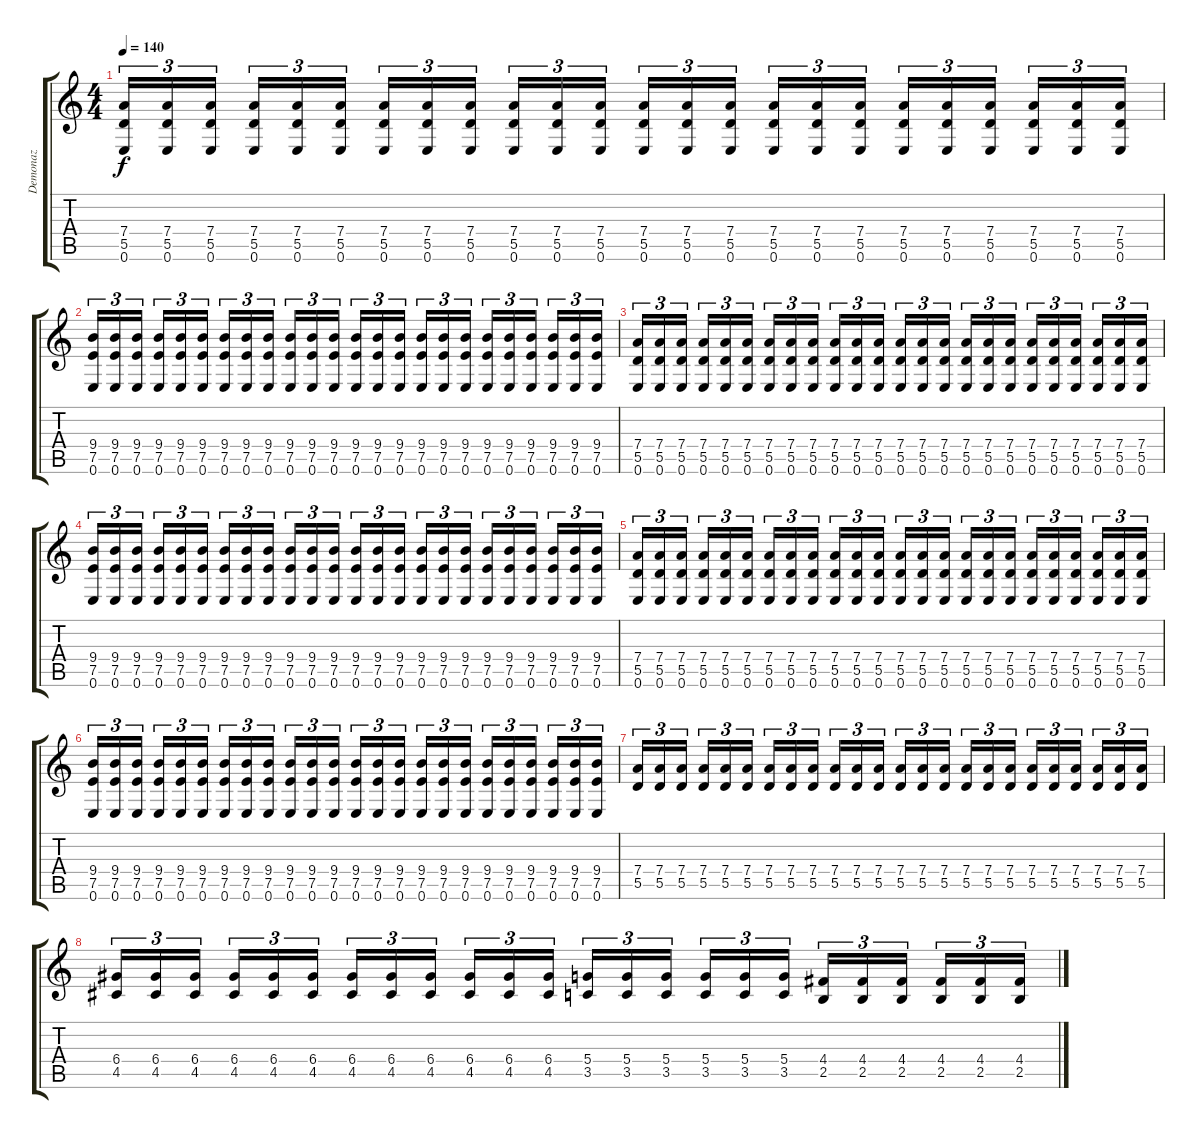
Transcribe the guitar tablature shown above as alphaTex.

\track ("Demonaz" "Demonaz") {instrument distortionguitar}
\staff {score tabs}
\tuning (E4 B3 G3 D3 A2 E2) {hide}
\ts (4 4)
\tempo 140
\clef g2
\ks c
(7.4 5.5 0.6).16{tu (3 2) dy f} (7.4 5.5 0.6).16{tu (3 2)} (7.4 5.5 0.6).16{tu (3 2) beam splitsecondary} (7.4 5.5 0.6).16{tu (3 2)} (7.4 5.5 0.6).16{tu (3 2)} (7.4 5.5 0.6).16{tu (3 2)} (7.4 5.5 0.6).16{tu (3 2)} (7.4 5.5 0.6).16{tu (3 2)} (7.4 5.5 0.6).16{tu (3 2) beam splitsecondary} (7.4 5.5 0.6).16{tu (3 2)} (7.4 5.5 0.6).16{tu (3 2)} (7.4 5.5 0.6).16{tu (3 2)} (7.4 5.5 0.6).16{tu (3 2)} (7.4 5.5 0.6).16{tu (3 2)} (7.4 5.5 0.6).16{tu (3 2) beam splitsecondary} (7.4 5.5 0.6).16{tu (3 2)} (7.4 5.5 0.6).16{tu (3 2)} (7.4 5.5 0.6).16{tu (3 2)} (7.4 5.5 0.6).16{tu (3 2)} (7.4 5.5 0.6).16{tu (3 2)} (7.4 5.5 0.6).16{tu (3 2) beam splitsecondary} (7.4 5.5 0.6).16{tu (3 2)} (7.4 5.5 0.6).16{tu (3 2)} (7.4 5.5 0.6).16{tu (3 2)} |
(9.4 7.5 0.6).16{tu (3 2)} (9.4 7.5 0.6).16{tu (3 2)} (9.4 7.5 0.6).16{tu (3 2) beam splitsecondary} (9.4 7.5 0.6).16{tu (3 2)} (9.4 7.5 0.6).16{tu (3 2)} (9.4 7.5 0.6).16{tu (3 2)} (9.4 7.5 0.6).16{tu (3 2)} (9.4 7.5 0.6).16{tu (3 2)} (9.4 7.5 0.6).16{tu (3 2) beam splitsecondary} (9.4 7.5 0.6).16{tu (3 2)} (9.4 7.5 0.6).16{tu (3 2)} (9.4 7.5 0.6).16{tu (3 2)} (9.4 7.5 0.6).16{tu (3 2)} (9.4 7.5 0.6).16{tu (3 2)} (9.4 7.5 0.6).16{tu (3 2) beam splitsecondary} (9.4 7.5 0.6).16{tu (3 2)} (9.4 7.5 0.6).16{tu (3 2)} (9.4 7.5 0.6).16{tu (3 2)} (9.4 7.5 0.6).16{tu (3 2)} (9.4 7.5 0.6).16{tu (3 2)} (9.4 7.5 0.6).16{tu (3 2) beam splitsecondary} (9.4 7.5 0.6).16{tu (3 2)} (9.4 7.5 0.6).16{tu (3 2)} (9.4 7.5 0.6).16{tu (3 2)} |
(7.4 5.5 0.6).16{tu (3 2)} (7.4 5.5 0.6).16{tu (3 2)} (7.4 5.5 0.6).16{tu (3 2) beam splitsecondary} (7.4 5.5 0.6).16{tu (3 2)} (7.4 5.5 0.6).16{tu (3 2)} (7.4 5.5 0.6).16{tu (3 2)} (7.4 5.5 0.6).16{tu (3 2)} (7.4 5.5 0.6).16{tu (3 2)} (7.4 5.5 0.6).16{tu (3 2) beam splitsecondary} (7.4 5.5 0.6).16{tu (3 2)} (7.4 5.5 0.6).16{tu (3 2)} (7.4 5.5 0.6).16{tu (3 2)} (7.4 5.5 0.6).16{tu (3 2)} (7.4 5.5 0.6).16{tu (3 2)} (7.4 5.5 0.6).16{tu (3 2) beam splitsecondary} (7.4 5.5 0.6).16{tu (3 2)} (7.4 5.5 0.6).16{tu (3 2)} (7.4 5.5 0.6).16{tu (3 2)} (7.4 5.5 0.6).16{tu (3 2)} (7.4 5.5 0.6).16{tu (3 2)} (7.4 5.5 0.6).16{tu (3 2) beam splitsecondary} (7.4 5.5 0.6).16{tu (3 2)} (7.4 5.5 0.6).16{tu (3 2)} (7.4 5.5 0.6).16{tu (3 2)} |
(9.4 7.5 0.6).16{tu (3 2)} (9.4 7.5 0.6).16{tu (3 2)} (9.4 7.5 0.6).16{tu (3 2) beam splitsecondary} (9.4 7.5 0.6).16{tu (3 2)} (9.4 7.5 0.6).16{tu (3 2)} (9.4 7.5 0.6).16{tu (3 2)} (9.4 7.5 0.6).16{tu (3 2)} (9.4 7.5 0.6).16{tu (3 2)} (9.4 7.5 0.6).16{tu (3 2) beam splitsecondary} (9.4 7.5 0.6).16{tu (3 2)} (9.4 7.5 0.6).16{tu (3 2)} (9.4 7.5 0.6).16{tu (3 2)} (9.4 7.5 0.6).16{tu (3 2)} (9.4 7.5 0.6).16{tu (3 2)} (9.4 7.5 0.6).16{tu (3 2) beam splitsecondary} (9.4 7.5 0.6).16{tu (3 2)} (9.4 7.5 0.6).16{tu (3 2)} (9.4 7.5 0.6).16{tu (3 2)} (9.4 7.5 0.6).16{tu (3 2)} (9.4 7.5 0.6).16{tu (3 2)} (9.4 7.5 0.6).16{tu (3 2) beam splitsecondary} (9.4 7.5 0.6).16{tu (3 2)} (9.4 7.5 0.6).16{tu (3 2)} (9.4 7.5 0.6).16{tu (3 2)} |
(7.4 5.5 0.6).16{tu (3 2)} (7.4 5.5 0.6).16{tu (3 2)} (7.4 5.5 0.6).16{tu (3 2) beam splitsecondary} (7.4 5.5 0.6).16{tu (3 2)} (7.4 5.5 0.6).16{tu (3 2)} (7.4 5.5 0.6).16{tu (3 2)} (7.4 5.5 0.6).16{tu (3 2)} (7.4 5.5 0.6).16{tu (3 2)} (7.4 5.5 0.6).16{tu (3 2) beam splitsecondary} (7.4 5.5 0.6).16{tu (3 2)} (7.4 5.5 0.6).16{tu (3 2)} (7.4 5.5 0.6).16{tu (3 2)} (7.4 5.5 0.6).16{tu (3 2)} (7.4 5.5 0.6).16{tu (3 2)} (7.4 5.5 0.6).16{tu (3 2) beam splitsecondary} (7.4 5.5 0.6).16{tu (3 2)} (7.4 5.5 0.6).16{tu (3 2)} (7.4 5.5 0.6).16{tu (3 2)} (7.4 5.5 0.6).16{tu (3 2)} (7.4 5.5 0.6).16{tu (3 2)} (7.4 5.5 0.6).16{tu (3 2) beam splitsecondary} (7.4 5.5 0.6).16{tu (3 2)} (7.4 5.5 0.6).16{tu (3 2)} (7.4 5.5 0.6).16{tu (3 2)} |
(9.4 7.5 0.6).16{tu (3 2)} (9.4 7.5 0.6).16{tu (3 2)} (9.4 7.5 0.6).16{tu (3 2) beam splitsecondary} (9.4 7.5 0.6).16{tu (3 2)} (9.4 7.5 0.6).16{tu (3 2)} (9.4 7.5 0.6).16{tu (3 2)} (9.4 7.5 0.6).16{tu (3 2)} (9.4 7.5 0.6).16{tu (3 2)} (9.4 7.5 0.6).16{tu (3 2) beam splitsecondary} (9.4 7.5 0.6).16{tu (3 2)} (9.4 7.5 0.6).16{tu (3 2)} (9.4 7.5 0.6).16{tu (3 2)} (9.4 7.5 0.6).16{tu (3 2)} (9.4 7.5 0.6).16{tu (3 2)} (9.4 7.5 0.6).16{tu (3 2) beam splitsecondary} (9.4 7.5 0.6).16{tu (3 2)} (9.4 7.5 0.6).16{tu (3 2)} (9.4 7.5 0.6).16{tu (3 2)} (9.4 7.5 0.6).16{tu (3 2)} (9.4 7.5 0.6).16{tu (3 2)} (9.4 7.5 0.6).16{tu (3 2) beam splitsecondary} (9.4 7.5 0.6).16{tu (3 2)} (9.4 7.5 0.6).16{tu (3 2)} (9.4 7.5 0.6).16{tu (3 2)} |
(7.4 5.5).16{tu (3 2)} (7.4 5.5).16{tu (3 2)} (7.4 5.5).16{tu (3 2) beam splitsecondary} (7.4 5.5).16{tu (3 2)} (7.4 5.5).16{tu (3 2)} (7.4 5.5).16{tu (3 2)} (7.4 5.5).16{tu (3 2)} (7.4 5.5).16{tu (3 2)} (7.4 5.5).16{tu (3 2) beam splitsecondary} (7.4 5.5).16{tu (3 2)} (7.4 5.5).16{tu (3 2)} (7.4 5.5).16{tu (3 2)} (7.4 5.5).16{tu (3 2)} (7.4 5.5).16{tu (3 2)} (7.4 5.5).16{tu (3 2) beam splitsecondary} (7.4 5.5).16{tu (3 2)} (7.4 5.5).16{tu (3 2)} (7.4 5.5).16{tu (3 2)} (7.4 5.5).16{tu (3 2)} (7.4 5.5).16{tu (3 2)} (7.4 5.5).16{tu (3 2) beam splitsecondary} (7.4 5.5).16{tu (3 2)} (7.4 5.5).16{tu (3 2)} (7.4 5.5).16{tu (3 2)} |
(6.4 4.5).16{tu (3 2)} (6.4 4.5).16{tu (3 2)} (6.4 4.5).16{tu (3 2) beam splitsecondary} (6.4 4.5).16{tu (3 2)} (6.4 4.5).16{tu (3 2)} (6.4 4.5).16{tu (3 2)} (6.4 4.5).16{tu (3 2)} (6.4 4.5).16{tu (3 2)} (6.4 4.5).16{tu (3 2) beam splitsecondary} (6.4 4.5).16{tu (3 2)} (6.4 4.5).16{tu (3 2)} (6.4 4.5).16{tu (3 2)} (5.4 3.5).16{tu (3 2)} (5.4 3.5).16{tu (3 2)} (5.4 3.5).16{tu (3 2) beam splitsecondary} (5.4 3.5).16{tu (3 2)} (5.4 3.5).16{tu (3 2)} (5.4 3.5).16{tu (3 2)} (4.4 2.5).16{tu (3 2)} (4.4 2.5).16{tu (3 2)} (4.4 2.5).16{tu (3 2) beam splitsecondary} (4.4 2.5).16{tu (3 2)} (4.4 2.5).16{tu (3 2)} (4.4 2.5).16{tu (3 2)}
